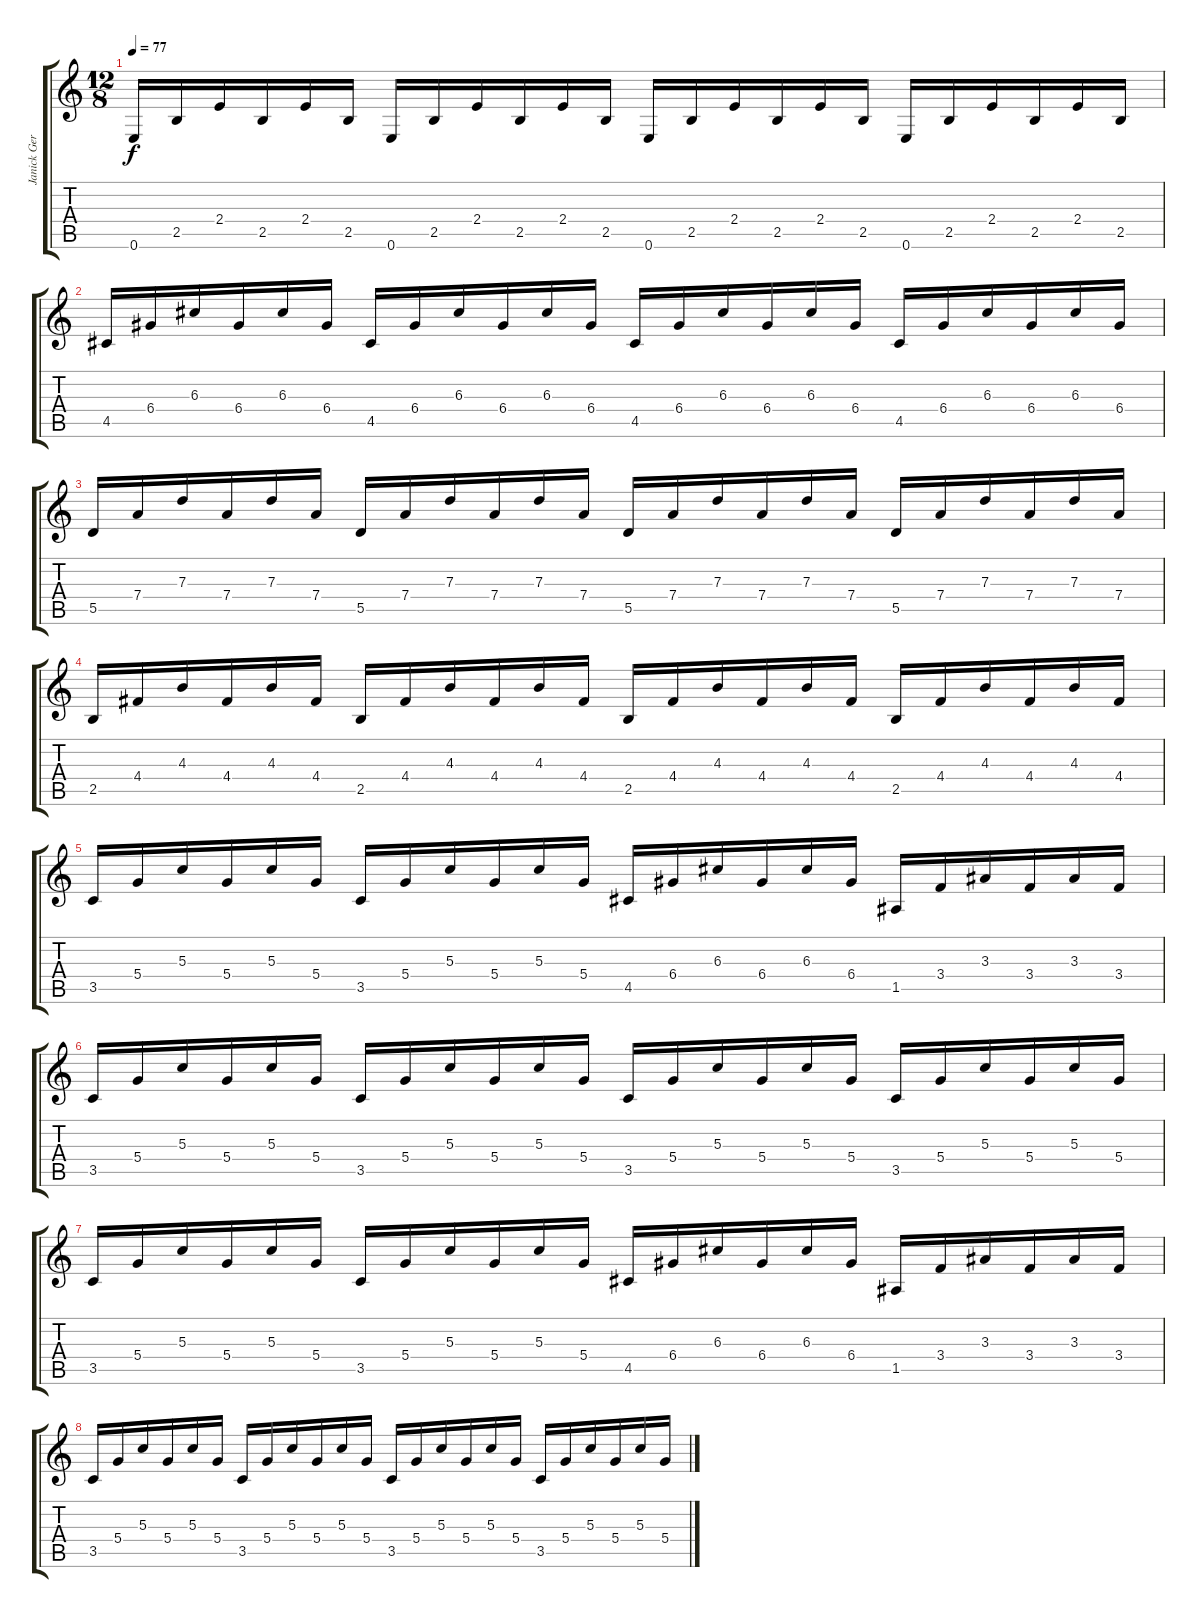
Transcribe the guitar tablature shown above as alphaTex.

\track ("Janick Gers" "Janick Ger") {instrument distortionguitar}
\staff {score tabs}
\tuning (E4 B3 G3 D3 A2 E2) {hide}
\ts (12 8)
\tempo 77
\clef g2
\ks c
0.6.16{dy f} 2.5.16 2.4.16 2.5.16 2.4.16 2.5.16 0.6.16 2.5.16 2.4.16 2.5.16 2.4.16 2.5.16 0.6.16 2.5.16 2.4.16 2.5.16 2.4.16 2.5.16 0.6.16 2.5.16 2.4.16 2.5.16 2.4.16 2.5.16 |
4.5.16 6.4.16 6.3.16 6.4.16 6.3.16 6.4.16 4.5.16 6.4.16 6.3.16 6.4.16 6.3.16 6.4.16 4.5.16 6.4.16 6.3.16 6.4.16 6.3.16 6.4.16 4.5.16 6.4.16 6.3.16 6.4.16 6.3.16 6.4.16 |
5.5.16 7.4.16 7.3.16 7.4.16 7.3.16 7.4.16 5.5.16 7.4.16 7.3.16 7.4.16 7.3.16 7.4.16 5.5.16 7.4.16 7.3.16 7.4.16 7.3.16 7.4.16 5.5.16 7.4.16 7.3.16 7.4.16 7.3.16 7.4.16 |
2.5.16 4.4.16 4.3.16 4.4.16 4.3.16 4.4.16 2.5.16 4.4.16 4.3.16 4.4.16 4.3.16 4.4.16 2.5.16 4.4.16 4.3.16 4.4.16 4.3.16 4.4.16 2.5.16 4.4.16 4.3.16 4.4.16 4.3.16 4.4.16 |
3.5.16 5.4.16 5.3.16 5.4.16 5.3.16 5.4.16 3.5.16 5.4.16 5.3.16 5.4.16 5.3.16 5.4.16 4.5.16 6.4.16 6.3.16 6.4.16 6.3.16 6.4.16 1.5.16 3.4.16 3.3.16 3.4.16 3.3.16 3.4.16 |
3.5.16 5.4.16 5.3.16 5.4.16 5.3.16 5.4.16 3.5.16 5.4.16 5.3.16 5.4.16 5.3.16 5.4.16 3.5.16 5.4.16 5.3.16 5.4.16 5.3.16 5.4.16 3.5.16 5.4.16 5.3.16 5.4.16 5.3.16 5.4.16 |
3.5.16 5.4.16 5.3.16 5.4.16 5.3.16 5.4.16 3.5.16 5.4.16 5.3.16 5.4.16 5.3.16 5.4.16 4.5.16 6.4.16 6.3.16 6.4.16 6.3.16 6.4.16 1.5.16 3.4.16 3.3.16 3.4.16 3.3.16 3.4.16 |
3.5.16 5.4.16 5.3.16 5.4.16 5.3.16 5.4.16 3.5.16 5.4.16 5.3.16 5.4.16 5.3.16 5.4.16 3.5.16 5.4.16 5.3.16 5.4.16 5.3.16 5.4.16 3.5.16 5.4.16 5.3.16 5.4.16 5.3.16 5.4.16
